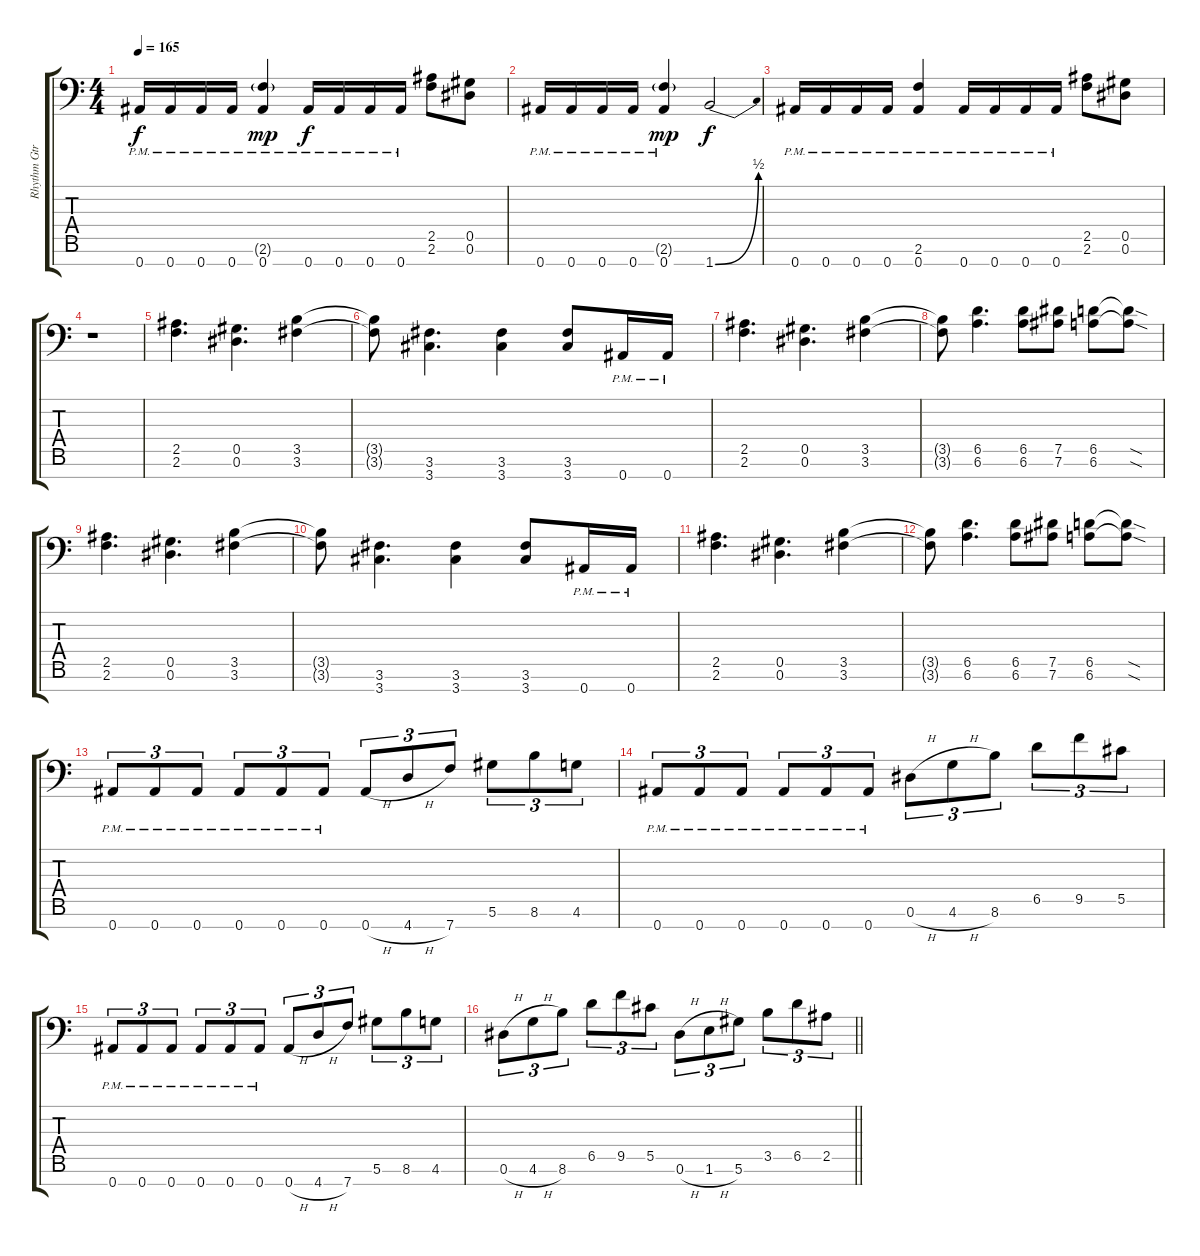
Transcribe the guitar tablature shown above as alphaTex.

\track ("Rhythm Gtr" "Rhythm Gtr") {instrument distortionguitar}
\staff {score tabs}
\tuning (Eb4 Bb3 Gb3 Db3 Ab2 Eb2 Bb1) {hide}
\ts (4 4)
\tempo 165
\clef f4
\ks c
0.7{pm}.16{dy f} 0.7{pm}.16 0.7{pm}.16 0.7{pm}.16 (2.6{g pm} 0.7{pm}).4{dy mp} 0.7{pm}.16{dy f} 0.7{pm}.16 0.7{pm}.16 0.7{pm}.16 (2.5 2.6).8 (0.5 0.6).8 |
0.7{pm}.16 0.7{pm}.16 0.7{pm}.16 0.7{pm}.16 (2.6{g pm} 0.7{pm}).4{dy mp} 1.7{be (bend 0 0 60 2)}.2{dy f} |
0.7{pm}.16 0.7{pm}.16 0.7{pm}.16 0.7{pm}.16 (2.6{pm} 0.7{pm}).4 0.7{pm}.16 0.7{pm}.16 0.7{pm}.16 0.7{pm}.16 (2.5 2.6).8 (0.5 0.6).8 |
r.1 |
(2.5 2.6).4{d} (0.5 0.6).4{d} (3.5 3.6).4 |
(3.5{t} 3.6{t}).8 (3.6 3.7).4{d} (3.6 3.7).4 (3.6 3.7).8 0.7{pm}.16 0.7{pm}.16 |
(2.5 2.6).4{d} (0.5 0.6).4{d} (3.5 3.6).4 |
(3.5{t} 3.6{t}).8 (6.5 6.6).4{d} (6.5 6.6).8 (7.5 7.6).8 (6.5 6.6).8 (6.5{sod t} 6.6{sod t}).8 |
(2.5 2.6).4{d} (0.5 0.6).4{d} (3.5 3.6).4 |
(3.5{t} 3.6{t}).8 (3.6 3.7).4{d} (3.6 3.7).4 (3.6 3.7).8 0.7{pm}.16 0.7{pm}.16 |
(2.5 2.6).4{d} (0.5 0.6).4{d} (3.5 3.6).4 |
(3.5{t} 3.6{t}).8 (6.5 6.6).4{d} (6.5 6.6).8 (7.5 7.6).8 (6.5 6.6).8 (6.5{sod t} 6.6{sod t}).8 |
0.7{pm}.8{tu (3 2)} 0.7{pm}.8{tu (3 2)} 0.7{pm}.8{tu (3 2)} 0.7{pm}.8{tu (3 2)} 0.7{pm}.8{tu (3 2)} 0.7{pm}.8{tu (3 2)} 0.7{h}.8{tu (3 2)} 4.7{h}.8{tu (3 2)} 7.7.8{tu (3 2)} 5.6.8{tu (3 2)} 8.6.8{tu (3 2)} 4.6.8{tu (3 2)} |
0.7{pm}.8{tu (3 2)} 0.7{pm}.8{tu (3 2)} 0.7{pm}.8{tu (3 2)} 0.7{pm}.8{tu (3 2)} 0.7{pm}.8{tu (3 2)} 0.7{pm}.8{tu (3 2)} 0.6{h}.8{tu (3 2)} 4.6{h}.8{tu (3 2)} 8.6.8{tu (3 2)} 6.5.8{tu (3 2)} 9.5.8{tu (3 2)} 5.5.8{tu (3 2)} |
0.7{pm}.8{tu (3 2)} 0.7{pm}.8{tu (3 2)} 0.7{pm}.8{tu (3 2)} 0.7{pm}.8{tu (3 2)} 0.7{pm}.8{tu (3 2)} 0.7{pm}.8{tu (3 2)} 0.7{h}.8{tu (3 2)} 4.7{h}.8{tu (3 2)} 7.7.8{tu (3 2)} 5.6.8{tu (3 2)} 8.6.8{tu (3 2)} 4.6.8{tu (3 2)} |
\barLineRight lightlight
0.6{h}.8{tu (3 2)} 4.6{h}.8{tu (3 2)} 8.6.8{tu (3 2)} 6.5.8{tu (3 2)} 9.5.8{tu (3 2)} 5.5.8{tu (3 2)} 0.6{h}.8{tu (3 2)} 1.6{h}.8{tu (3 2)} 5.6.8{tu (3 2)} 3.5.8{tu (3 2)} 6.5.8{tu (3 2)} 2.5.8{tu (3 2)}
